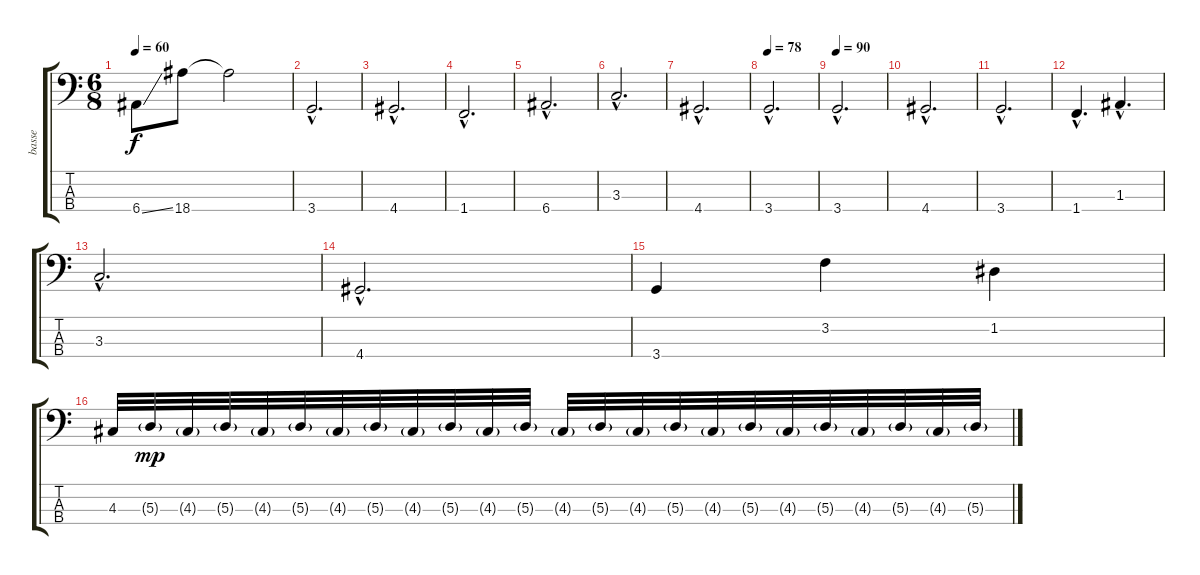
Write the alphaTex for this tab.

\track ("basse" "basse") {instrument electricbassfinger}
\staff {score tabs}
\tuning (G2 D2 A1 E1) {hide}
\ts (6 8)
\tempo 60
\clef f4
\ks c
6.4{ss}.8{dy f} 18.4.8 18.4{t}.2 |
3.4{hac}.2{d} |
4.4{hac}.2{d} |
1.4{hac}.2{d} |
6.4{hac}.2{d} |
3.3{hac}.2{d} |
4.4{hac}.2{d} |
\tempo 78
3.4{hac}.2{d} |
\tempo 90
3.4{hac}.2{d} |
4.4{hac}.2{d} |
3.4{hac}.2{d} |
1.4{hac}.4{d} 1.3{hac}.4{d} |
3.3{hac}.2{d} |
4.4{hac}.2{d} |
3.4.4 3.2.4 1.2.4 |
4.3.32{volume 10} 5.3{g}.32{dy mp} 4.3{g}.32 5.3{g}.32 4.3{g}.32 5.3{g}.32 4.3{g}.32 5.3{g}.32 4.3{g}.32 5.3{g}.32 4.3{g}.32 5.3{g}.32 4.3{g}.32 5.3{g}.32 4.3{g}.32 5.3{g}.32 4.3{g}.32 5.3{g}.32 4.3{g}.32 5.3{g}.32 4.3{g}.32 5.3{g}.32 4.3{g}.32 5.3{g}.32
